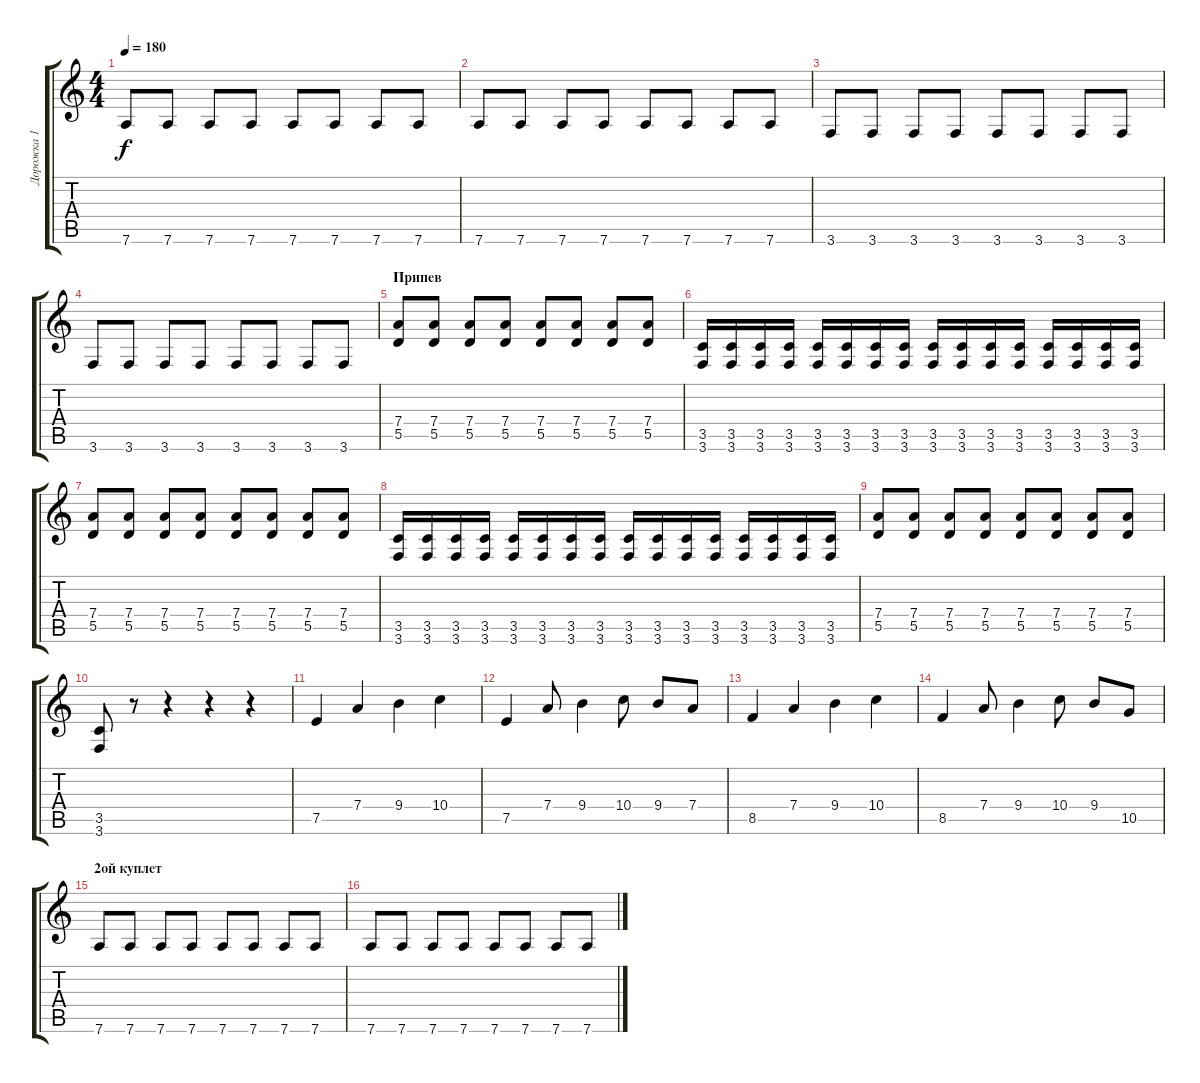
\track ("Дорожка 1" "Дорожка 1") {instrument distortionguitar}
\staff {score tabs}
\tuning (E4 B3 G3 D3 A2 D2) {hide}
\ts (4 4)
\tempo 180
\clef g2
\ks c
7.6.8{dy f} 7.6.8 7.6.8 7.6.8 7.6.8 7.6.8 7.6.8 7.6.8 |
7.6.8 7.6.8 7.6.8 7.6.8 7.6.8 7.6.8 7.6.8 7.6.8 |
3.6.8 3.6.8 3.6.8 3.6.8 3.6.8 3.6.8 3.6.8 3.6.8 |
3.6.8 3.6.8 3.6.8 3.6.8 3.6.8 3.6.8 3.6.8 3.6.8 |
\section ("" "Припев")
(7.4 5.5).8 (7.4 5.5).8 (7.4 5.5).8 (7.4 5.5).8 (7.4 5.5).8 (7.4 5.5).8 (7.4 5.5).8 (7.4 5.5).8 |
(3.5 3.6).16 (3.5 3.6).16 (3.5 3.6).16 (3.5 3.6).16 (3.5 3.6).16 (3.5 3.6).16 (3.5 3.6).16 (3.5 3.6).16 (3.5 3.6).16 (3.5 3.6).16 (3.5 3.6).16 (3.5 3.6).16 (3.5 3.6).16 (3.5 3.6).16 (3.5 3.6).16 (3.5 3.6).16 |
(7.4 5.5).8 (7.4 5.5).8 (7.4 5.5).8 (7.4 5.5).8 (7.4 5.5).8 (7.4 5.5).8 (7.4 5.5).8 (7.4 5.5).8 |
(3.5 3.6).16 (3.5 3.6).16 (3.5 3.6).16 (3.5 3.6).16 (3.5 3.6).16 (3.5 3.6).16 (3.5 3.6).16 (3.5 3.6).16 (3.5 3.6).16 (3.5 3.6).16 (3.5 3.6).16 (3.5 3.6).16 (3.5 3.6).16 (3.5 3.6).16 (3.5 3.6).16 (3.5 3.6).16 |
(7.4 5.5).8 (7.4 5.5).8 (7.4 5.5).8 (7.4 5.5).8 (7.4 5.5).8 (7.4 5.5).8 (7.4 5.5).8 (7.4 5.5).8 |
(3.5 3.6).8 r.8 r.4 r.4 r.4 |
7.5.4 7.4.4 9.4.4 10.4.4 |
7.5.4 7.4.8 9.4.4 10.4.8 9.4.8 7.4.8 |
8.5.4 7.4.4 9.4.4 10.4.4 |
8.5.4 7.4.8 9.4.4 10.4.8 9.4.8 10.5.8 |
\section ("" "2ой куплет")
7.6.8 7.6.8 7.6.8 7.6.8 7.6.8 7.6.8 7.6.8 7.6.8 |
7.6.8 7.6.8 7.6.8 7.6.8 7.6.8 7.6.8 7.6.8 7.6.8
